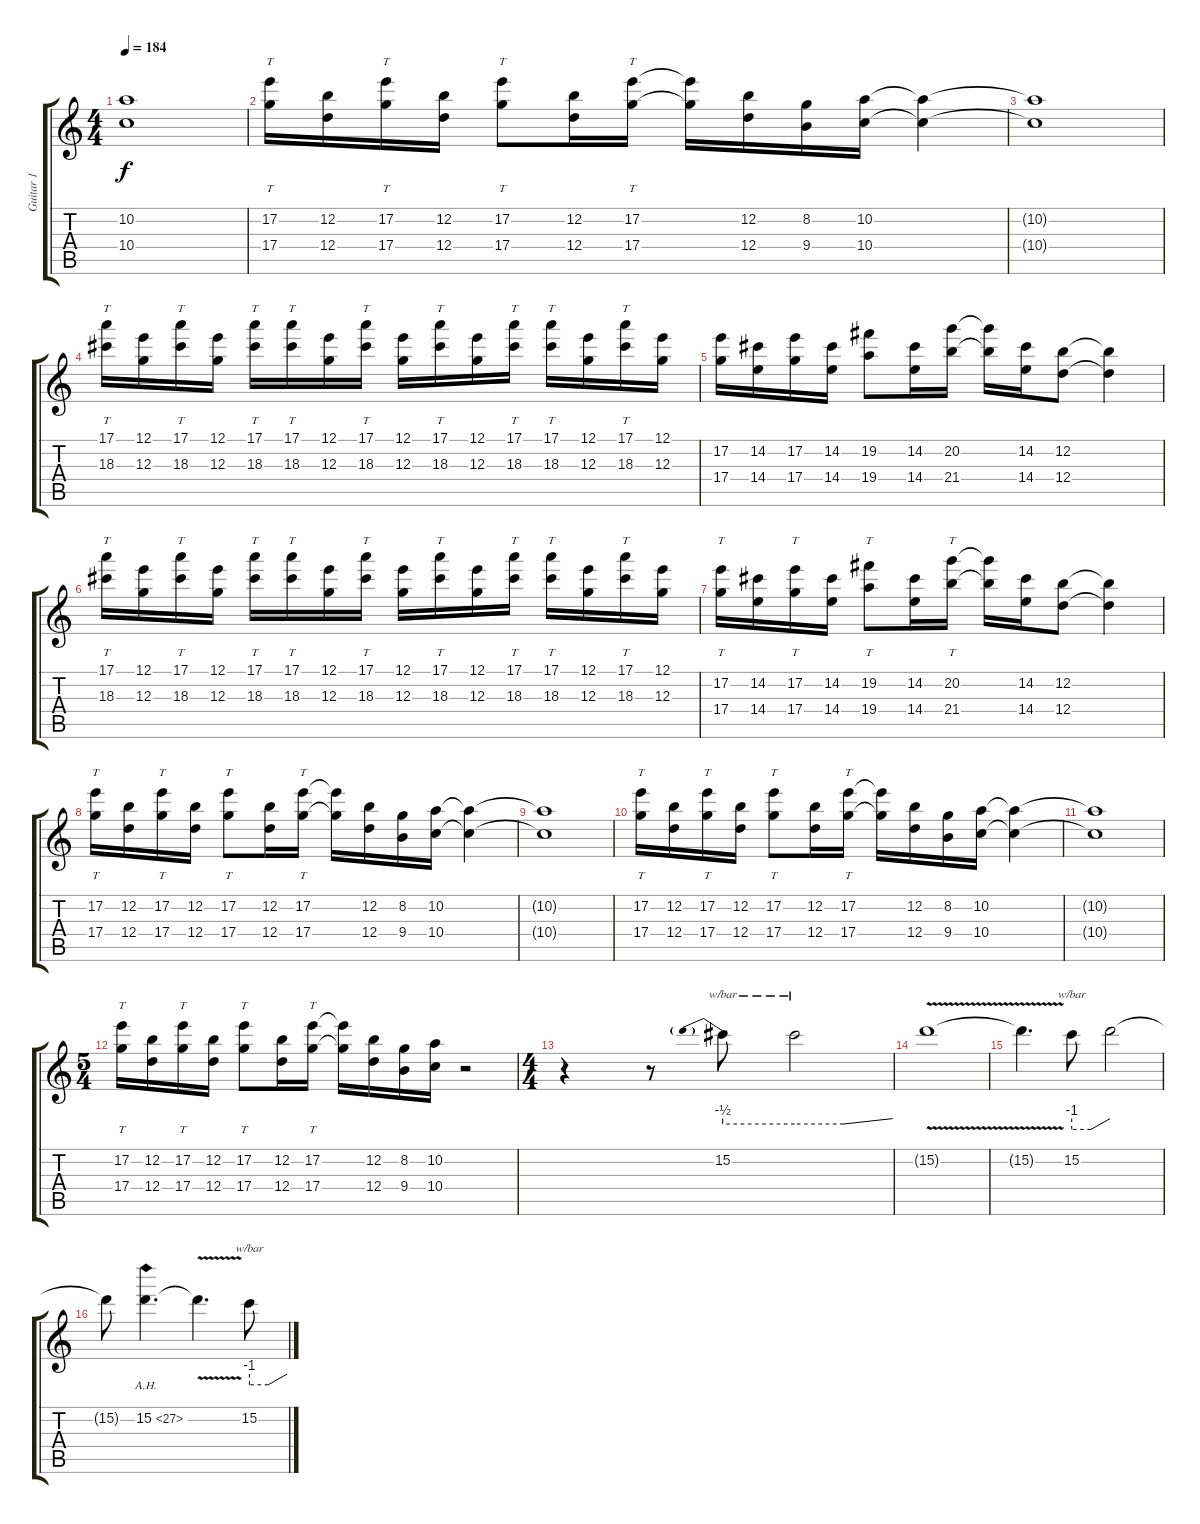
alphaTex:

\track ("Guitar 1" "Guitar 1") {instrument overdrivenguitar}
\staff {score tabs}
\tuning (E4 B3 G3 D3 A2 E2) {hide}
\ts (4 4)
\tempo 184
\clef g2
\ks c
(10.2{t} 10.4{t}).1{dy f} |
(17.2 17.4).16{tt} (12.2 12.4).16 (17.2 17.4).16{tt} (12.2 12.4).16 (17.2 17.4).8{tt} (12.2 12.4).16 (17.2 17.4).16{tt} (17.2{t} 17.4{t}).16 (12.2 12.4).16 (8.2 9.4).16 (10.2 10.4).16 (10.2{t} 10.4{t}).4 |
(10.2{t} 10.4{t}).1 |
(17.1 18.3).16{tt} (12.1 12.3).16 (17.1 18.3).16{tt} (12.1 12.3).16 (17.1 18.3).16{tt} (17.1 18.3).16{tt} (12.1 12.3).16 (17.1 18.3).16{tt} (12.1 12.3).16 (17.1 18.3).16{tt} (12.1 12.3).16 (17.1 18.3).16{tt} (17.1 18.3).16{tt} (12.1 12.3).16 (17.1 18.3).16{tt} (12.1 12.3).16 |
(17.2 17.4).16 (14.2 14.4).16 (17.2 17.4).16 (14.2 14.4).16 (19.2 19.4).8 (14.2 14.4).16 (20.2 21.4).16 (20.2{t} 21.4{t}).16 (14.2 14.4).16 (12.2 12.4).8 (12.2{t} 12.4{t}).4 |
(17.1 18.3).16{tt} (12.1 12.3).16 (17.1 18.3).16{tt} (12.1 12.3).16 (17.1 18.3).16{tt} (17.1 18.3).16{tt} (12.1 12.3).16 (17.1 18.3).16{tt} (12.1 12.3).16 (17.1 18.3).16{tt} (12.1 12.3).16 (17.1 18.3).16{tt} (17.1 18.3).16{tt} (12.1 12.3).16 (17.1 18.3).16{tt} (12.1 12.3).16 |
(17.2 17.4).16{tt} (14.2 14.4).16 (17.2 17.4).16{tt} (14.2 14.4).16 (19.2 19.4).8{tt} (14.2 14.4).16 (20.2 21.4).16{tt} (20.2{t} 21.4{t}).16 (14.2 14.4).16 (12.2 12.4).8 (12.2{t} 12.4{t}).4 |
(17.2 17.4).16{tt} (12.2 12.4).16 (17.2 17.4).16{tt} (12.2 12.4).16 (17.2 17.4).8{tt} (12.2 12.4).16 (17.2 17.4).16{tt} (17.2{t} 17.4{t}).16 (12.2 12.4).16 (8.2 9.4).16 (10.2 10.4).16 (10.2{t} 10.4{t}).4 |
(10.2{t} 10.4{t}).1 |
(17.2 17.4).16{tt} (12.2 12.4).16 (17.2 17.4).16{tt} (12.2 12.4).16 (17.2 17.4).8{tt} (12.2 12.4).16 (17.2 17.4).16{tt} (17.2{t} 17.4{t}).16 (12.2 12.4).16 (8.2 9.4).16 (10.2 10.4).16 (10.2{t} 10.4{t}).4 |
(10.2{t} 10.4{t}).1 |
\ts (5 4)
(17.2 17.4).16{tt} (12.2 12.4).16 (17.2 17.4).16{tt} (12.2 12.4).16 (17.2 17.4).8{tt} (12.2 12.4).16 (17.2 17.4).16{tt} (17.2{t} 17.4{t}).16 (12.2 12.4).16 (8.2 9.4).16 (10.2 10.4).16 r.2 |
\ts (4 4)
r.4 r.8 15.2.8{tbe (predive default 0 -2 60 -2)} 15.2{t}.2{tbe (custom default 0 -2 30 -2 60 0)} |
15.2{v t}.1 |
15.2{t}.4{d} 15.2.8{tbe (custom default 0 -4 30 -4 60 0)} 15.2{t}.2 |
15.2{t}.8 15.2{ah 12}.4{d} 15.2{v t}.4{d} 15.2.8{tbe (custom default 0 -4 30 -4 60 0)}
